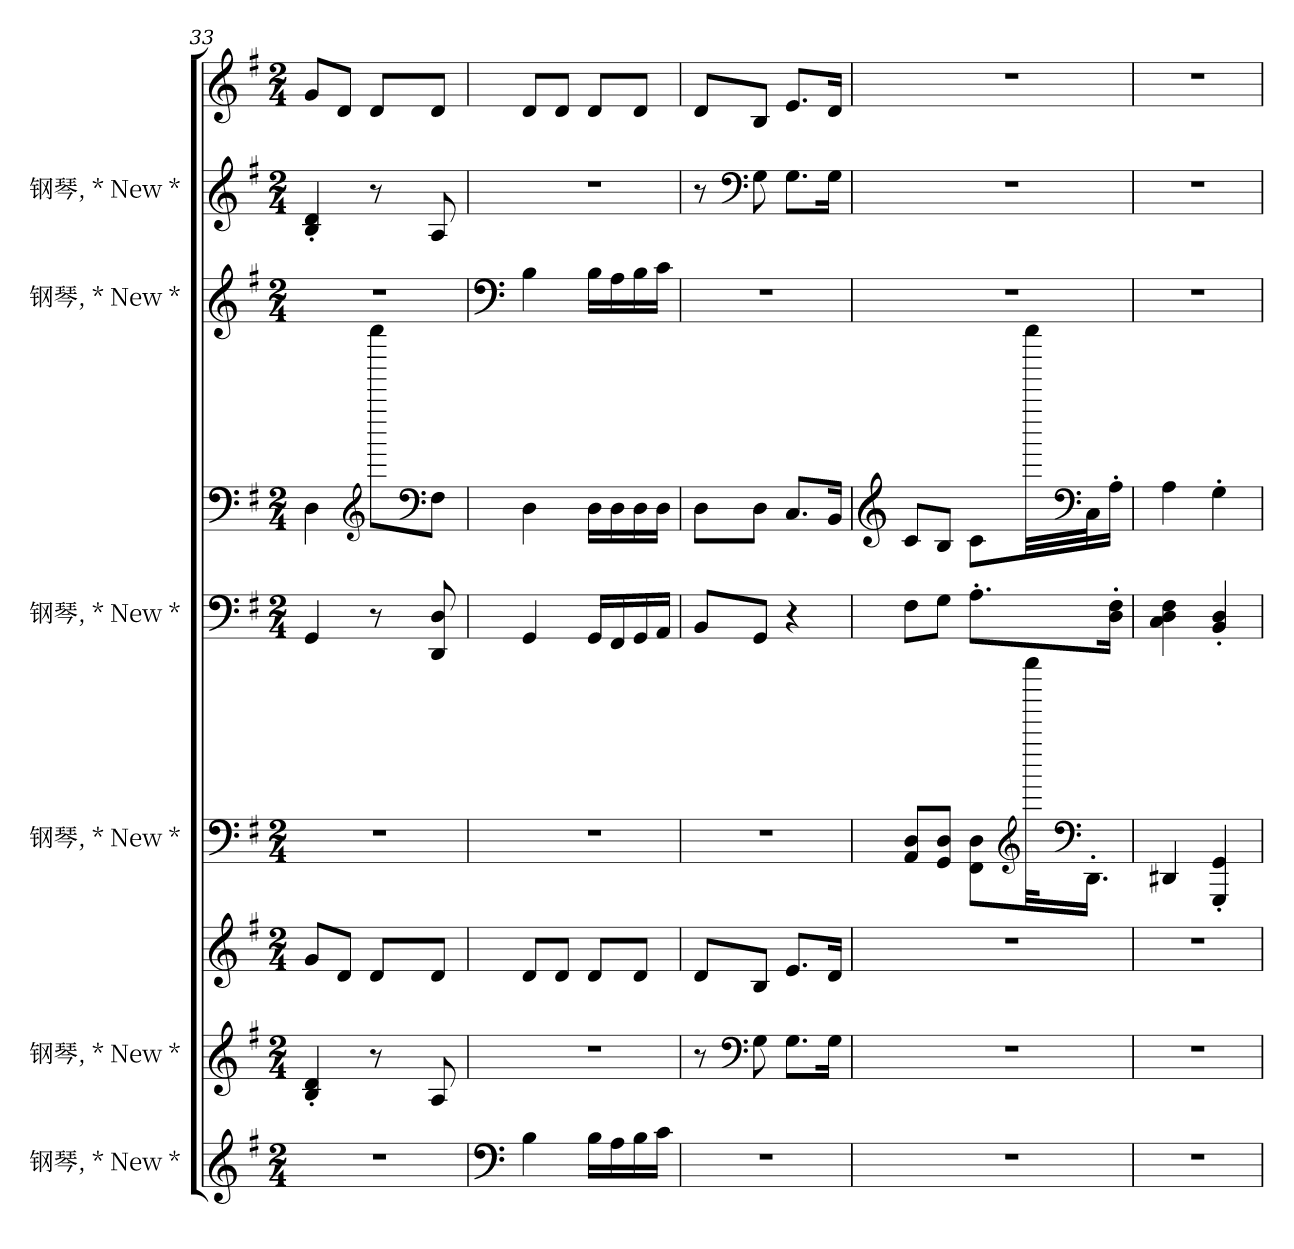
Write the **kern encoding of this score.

**kern	**kern	**kern	**kern	**kern	**kern	**kern	**kern	**kern
*part6	*part5	*part5	*part4	*part3	*part3	*part2	*part1	*part1
*staff9	*staff8	*staff7	*staff6	*staff5	*staff4	*staff3	*staff2	*staff1
*I"钢琴, * New *	*I"钢琴, * New *	*	*I"钢琴, * New *	*I"钢琴, * New *	*	*I"钢琴, * New *	*I"钢琴, * New *	*
*clefG2	*clefG2	*clefG2	*clefF4	*clefF4	*clefF4	*clefG2	*clefG2	*clefG2
*k[f#]	*k[f#]	*k[f#]	*k[f#]	*k[f#]	*k[f#]	*k[f#]	*k[f#]	*k[f#]
*M2/4	*M2/4	*M2/4	*M2/4	*M2/4	*M2/4	*M2/4	*M2/4	*M2/4
=33	=33	=33	=33	=33	=33	=33	=33	=33
2r	4B/' 4d/'	8g/L	2r	4GG/	4D\	2r	4B/' 4d/'	8g/L
.	.	8d/J	.	.	.	.	.	8d/J
*	*	*	*	*	*clefG2	*	*	*
.	8r	8d/L	.	8r	8gggggg\L	.	8r	8d/L
*	*	*	*	*	*clefF4	*	*	*
.	8A/	8d/J	.	8DD/ 8D/	8F#\J	.	8A/	8d/J
=34	=34	=34	=34	=34	=34	=34	=34	=34
*clefF4	*	*	*	*	*	*clefF4	*	*
4B\	2r	8d/L	2r	4GG/	4D\	4B\	2r	8d/L
.	.	8d/J	.	.	.	.	.	8d/J
16B\LL	.	8d/L	.	16GG/LL	16D\LL	16B\LL	.	8d/L
16A\	.	.	.	16FF#/	16D\	16A\	.	.
16B\	.	8d/J	.	16GG/	16D\	16B\	.	8d/J
16c\JJ	.	.	.	16AA/JJ	16D\JJ	16c\JJ	.	.
=35	=35	=35	=35	=35	=35	=35	=35	=35
2r	8r	8d/L	2r	8BB/L	8D\L	2r	8r	8d/L
*	*clefF4	*	*	*	*	*	*clefF4	*
.	8G\	8B/J	.	8GG/J	8D\J	.	8G\	8B/J
.	8.G\L	8.e/L	.	4r	8.C/L	.	8.G\L	8.e/L
.	16G\Jk	16d/Jk	.	.	16BB/Jk	.	16G\Jk	16d/Jk
=36	=36	=36	=36	=36	=36	=36	=36	=36
*	*	*	*	*	*clefG2	*	*	*
2r	2r	2r	8AA/ 8D/L	8F#\L	8c/L	2r	2r	2r
.	.	.	8GG/ 8D/J	8G\J	8B/J	.	.	.
.	.	.	8FF#\ 8D\L	8.A'\L	8c\L	.	.	.
*	*	*	*clefG2	*	*	*	*	*
.	.	.	32gggggg\KL	.	32gggggg\LL	.	.	.
*	*	*	*clefF4	*	*clefF4	*	*	*
.	.	.	16.DD'\JJ	.	32C\J	.	.	.
.	.	.	.	16D\' 16F#\'Jk	16A'\JJ	.	.	.
!!LO:PB:g=z
=37	=37	=37	=37	=37	=37	=37	=37	=37
2r	2r	2r	4DD#X/	4C\ 4D\ 4F#\	4A\	2r	2r	2r
.	.	.	4GGG/' 4GG/'	4BB/' 4D/'	4G'\	.	.	.
=	=	=	=	=	=	=	=	=
*-	*-	*-	*-	*-	*-	*-	*-	*-
